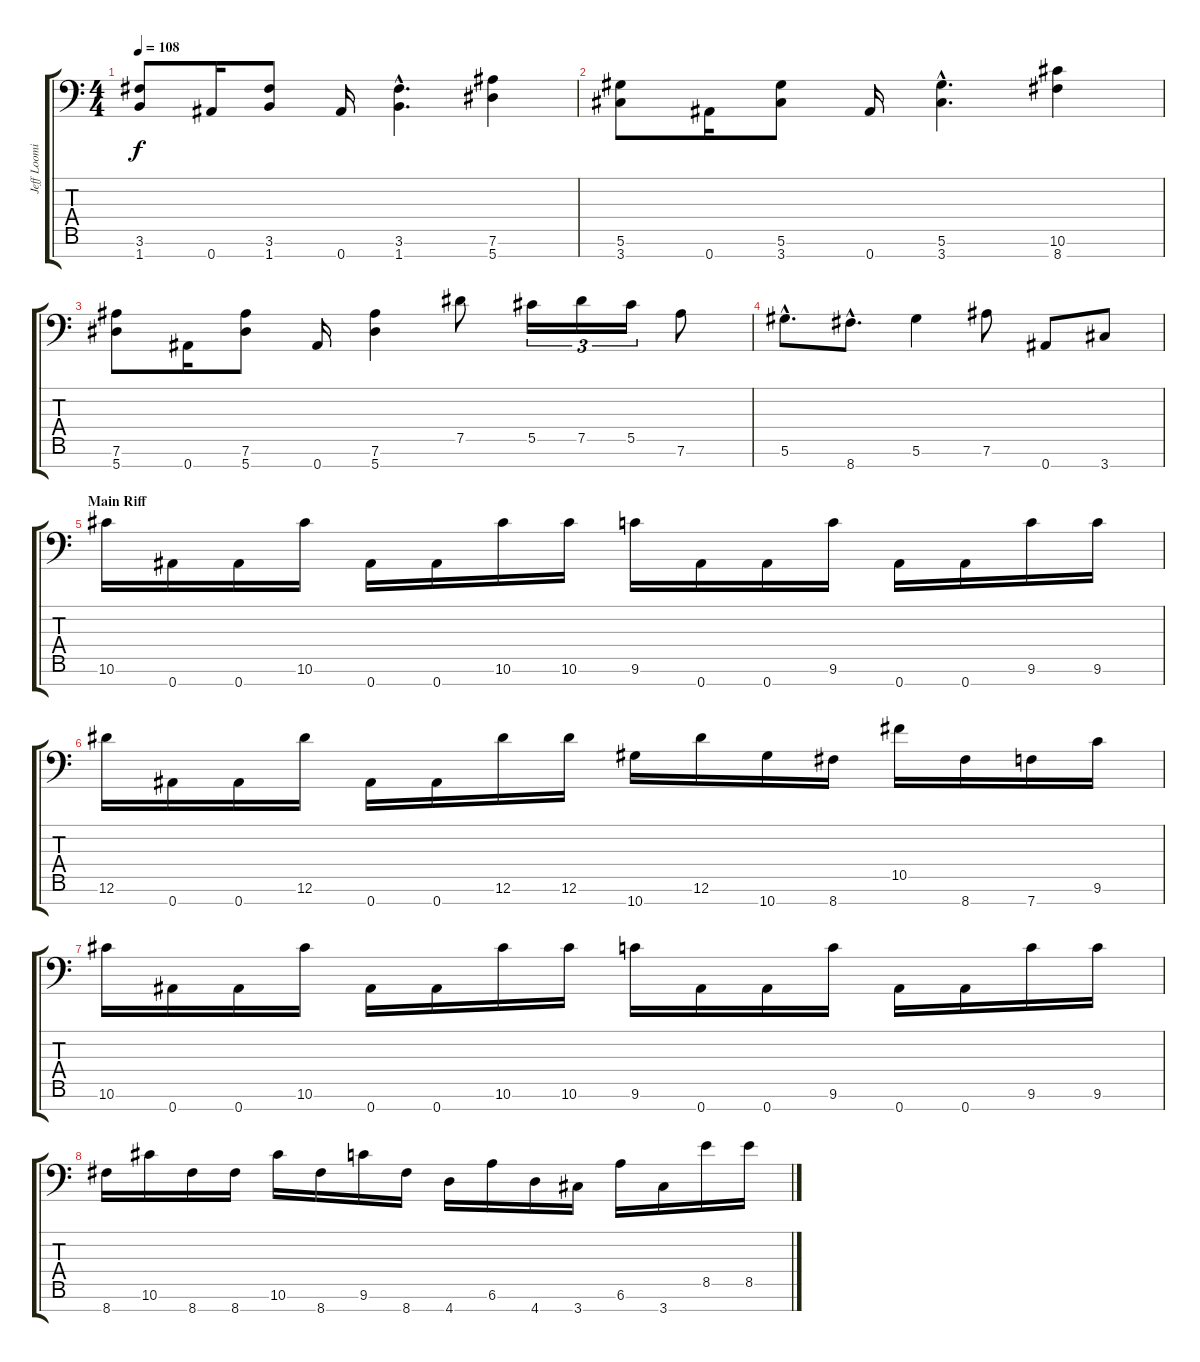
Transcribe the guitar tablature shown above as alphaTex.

\track ("Jeff Loomis Rhythm" "Jeff Loomi") {instrument distortionguitar}
\staff {score tabs}
\tuning (Eb4 Bb3 Gb3 Db3 Ab2 Eb2 Bb1) {hide}
\ts (4 4)
\tempo 108
\clef f4
\ks c
(3.6 1.7).8{dy f} 0.7.16 (3.6 1.7).8 0.7.16 (3.6{hac} 1.7{hac}).4{d} (7.6 5.7).4 |
(5.6 3.7).8 0.7.16 (5.6 3.7).8 0.7.16 (5.6{hac} 3.7{hac}).4{d} (10.6 8.7).4 |
(7.6 5.7).8 0.7.16 (7.6 5.7).8 0.7.16 (7.6 5.7).4 7.5.8 5.5.16{tu (3 2)} 7.5.16{tu (3 2)} 5.5.16{tu (3 2)} 7.6.8 |
5.6{hac}.8{d} 8.7{hac}.8{d} 5.6.4 7.6.8 0.7.8 3.7.8 |
\section ("" "Main Riff")
10.6.16 0.7.16 0.7.16 10.6.16 0.7.16 0.7.16 10.6.16 10.6.16 9.6.16 0.7.16 0.7.16 9.6.16 0.7.16 0.7.16 9.6.16 9.6.16 |
12.6.16 0.7.16 0.7.16 12.6.16 0.7.16 0.7.16 12.6.16 12.6.16 10.7.16 12.6.16 10.7.16 8.7.16 10.5.16 8.7.16 7.7.16 9.6.16 |
10.6.16 0.7.16 0.7.16 10.6.16 0.7.16 0.7.16 10.6.16 10.6.16 9.6.16 0.7.16 0.7.16 9.6.16 0.7.16 0.7.16 9.6.16 9.6.16 |
8.7.16 10.6.16 8.7.16 8.7.16 10.6.16 8.7.16 9.6.16 8.7.16 4.7.16 6.6.16 4.7.16 3.7.16 6.6.16 3.7.16 8.5.16 8.5.16
